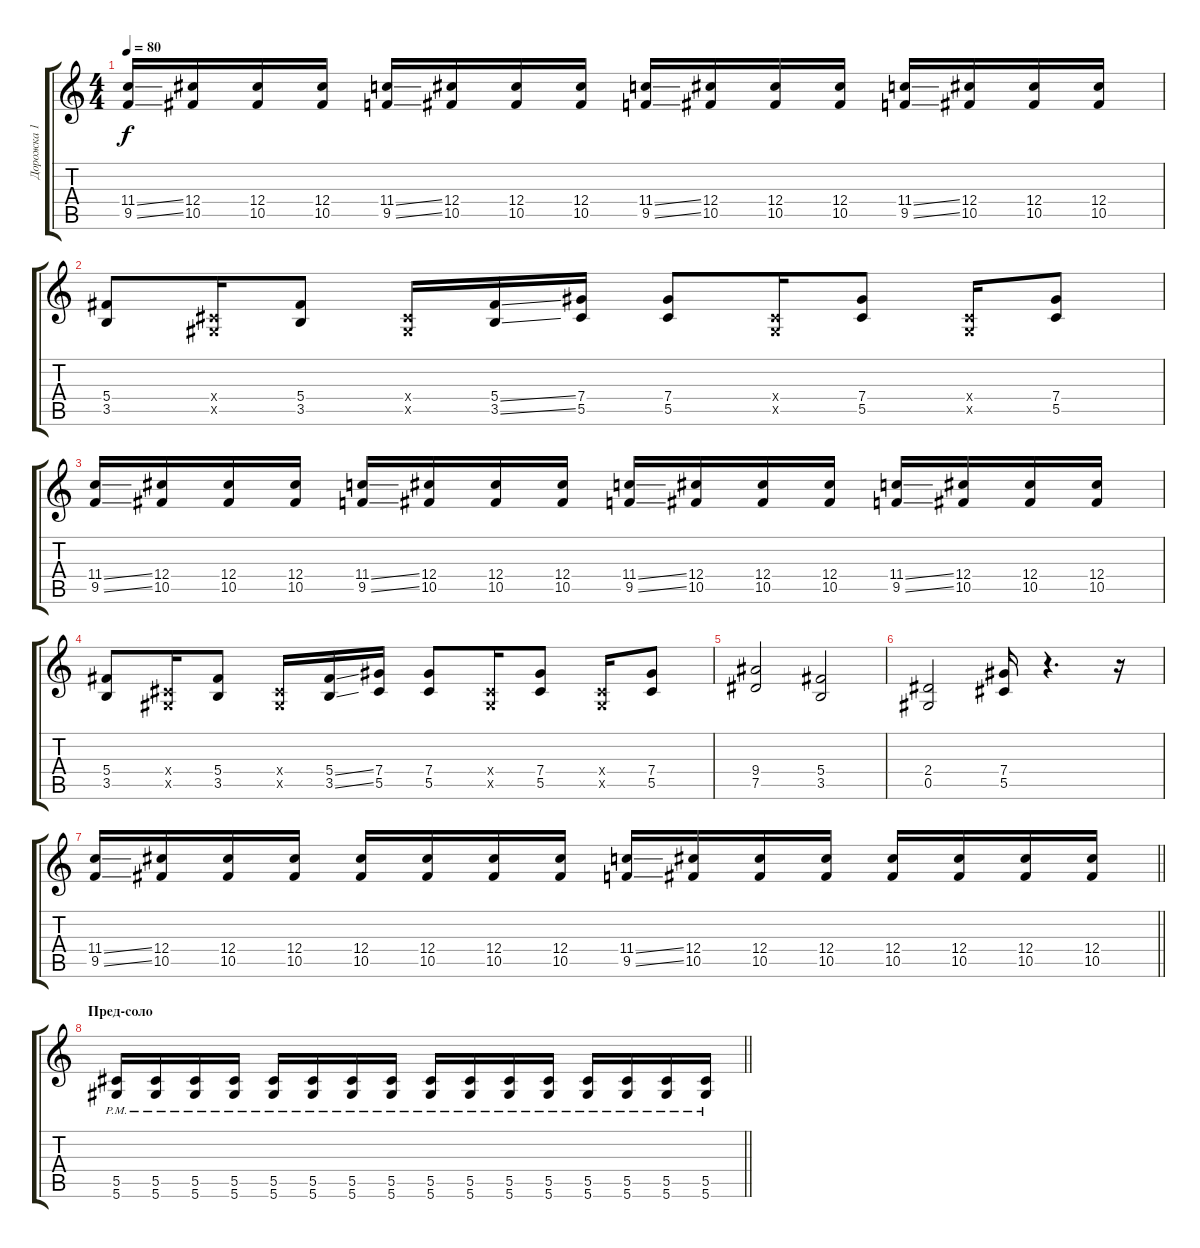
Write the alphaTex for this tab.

\track ("Дорожка 1" "Дорожка 1") {instrument distortionguitar}
\staff {score tabs}
\tuning (Eb4 Bb3 Gb3 Db3 Ab2 Eb2) {hide}
\ts (4 4)
\tempo 80
\clef g2
\ks c
(11.4{ss} 9.5{ss}).16{dy f} (12.4 10.5).16 (12.4 10.5).16 (12.4 10.5).16 (11.4{ss} 9.5{ss}).16 (12.4 10.5).16 (12.4 10.5).16 (12.4 10.5).16 (11.4{ss} 9.5{ss}).16 (12.4 10.5).16 (12.4 10.5).16 (12.4 10.5).16 (11.4{ss} 9.5{ss}).16 (12.4 10.5).16 (12.4 10.5).16 (12.4 10.5).16 |
(5.4 3.5).8 (0.4{x} 0.5{x}).16 (5.4 3.5).8 (0.4{x} 0.5{x}).16 (5.4{ss} 3.5{ss}).16 (7.4 5.5).16 (7.4 5.5).8 (0.4{x} 0.5{x}).16 (7.4 5.5).8 (0.4{x} 0.5{x}).16 (7.4 5.5).8 |
(11.4{ss} 9.5{ss}).16 (12.4 10.5).16 (12.4 10.5).16 (12.4 10.5).16 (11.4{ss} 9.5{ss}).16 (12.4 10.5).16 (12.4 10.5).16 (12.4 10.5).16 (11.4{ss} 9.5{ss}).16 (12.4 10.5).16 (12.4 10.5).16 (12.4 10.5).16 (11.4{ss} 9.5{ss}).16 (12.4 10.5).16 (12.4 10.5).16 (12.4 10.5).16 |
(5.4 3.5).8 (0.4{x} 0.5{x}).16 (5.4 3.5).8 (0.4{x} 0.5{x}).16 (5.4{ss} 3.5{ss}).16 (7.4 5.5).16 (7.4 5.5).8 (0.4{x} 0.5{x}).16 (7.4 5.5).8 (0.4{x} 0.5{x}).16 (7.4 5.5).8 |
(9.4 7.5).2 (5.4 3.5).2 |
(2.4 0.5).2 (7.4 5.5).16 r.4{d} r.16 |
\barLineRight lightlight
(11.4{ss} 9.5{ss}).16 (12.4 10.5).16 (12.4 10.5).16 (12.4 10.5).16 (12.4 10.5).16 (12.4 10.5).16 (12.4 10.5).16 (12.4 10.5).16 (11.4{ss} 9.5{ss}).16 (12.4 10.5).16 (12.4 10.5).16 (12.4 10.5).16 (12.4 10.5).16 (12.4 10.5).16 (12.4 10.5).16 (12.4 10.5).16 |
\section ("" "Пред-соло")
\barLineRight lightlight
(5.5{pm} 5.6{pm}).16 (5.5{pm} 5.6{pm}).16 (5.5{pm} 5.6{pm}).16 (5.5{pm} 5.6{pm}).16 (5.5{pm} 5.6{pm}).16 (5.5{pm} 5.6{pm}).16 (5.5{pm} 5.6{pm}).16 (5.5{pm} 5.6{pm}).16 (5.5{pm} 5.6{pm}).16 (5.5{pm} 5.6{pm}).16 (5.5{pm} 5.6{pm}).16 (5.5{pm} 5.6{pm}).16 (5.5{pm} 5.6{pm}).16 (5.5{pm} 5.6{pm}).16 (5.5{pm} 5.6{pm}).16 (5.5{pm} 5.6{pm}).16
